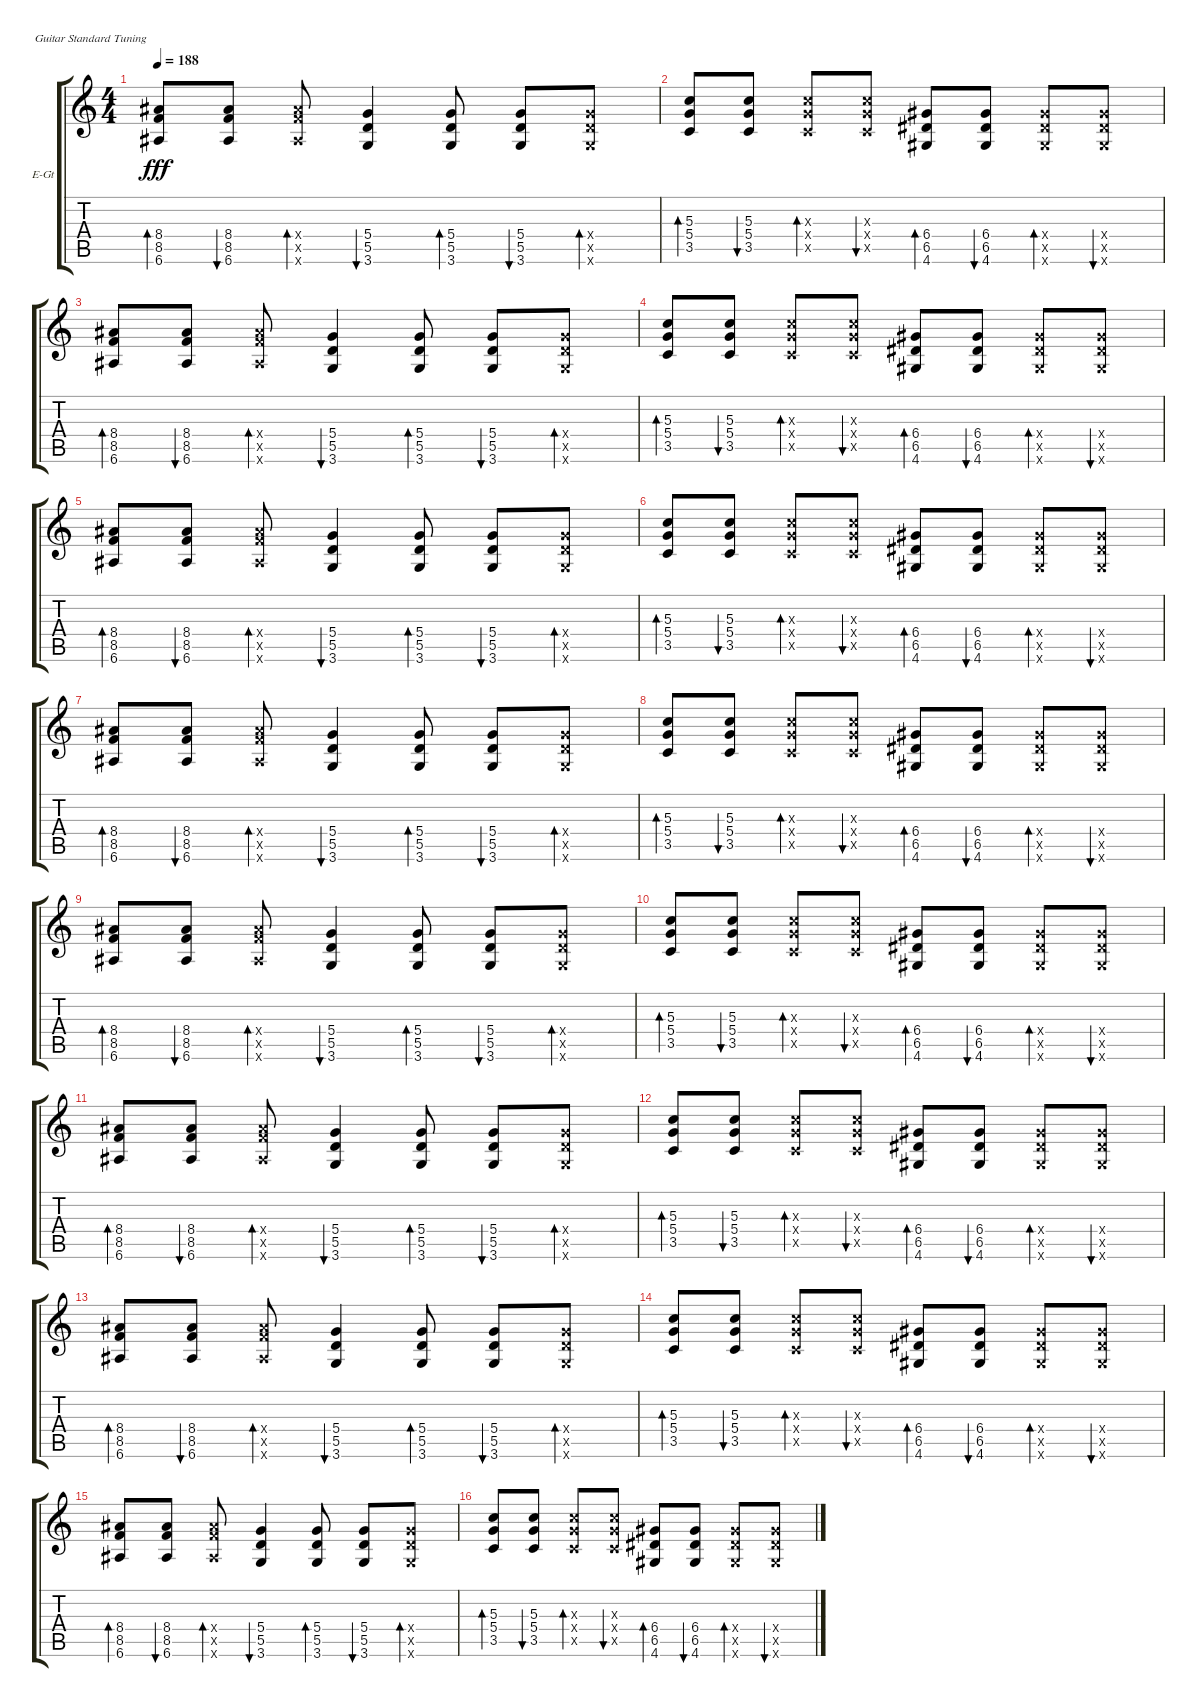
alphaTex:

\defaultSystemsLayout 4
\bracketExtendMode groupsimilarinstruments
\firstSystemTrackNameOrientation horizontal
\otherSystemsTrackNameOrientation horizontal
\track ("Noize MC" "E-Gt") {instrument electricguitarclean}
\staff {score tabs}
\tuning (E4 B3 G3 D3 A2 E2)
\ts (4 4)
\tempo 188
\clef g2
\ks c
(6.6 8.5 8.4).8{bd 37 dy fff} (6.6 8.4 8.5).8{bu 35} (6.6{x} 8.4{x} 8.5{x}).8{bd 37} (3.6 5.5 5.4).4{bu 36} (3.6 5.5 5.4).8{bd 37} (3.6 5.5 5.4).8{bu 37} (3.6{x} 5.5{x} 5.4{x}).8{bd 37} |
(3.5 5.4 5.3).8{bd 37} (3.5 5.3 5.4).8{bu 31} (3.5{x} 5.3{x} 5.4{x}).8{bd 37} (3.5{x} 5.3{x} 5.4{x}).8{bu 32} (4.6 6.5 6.4).8{bd 37} (4.6 6.4 6.5).8{bu 33} (4.6{x} 6.4{x} 6.5{x}).8{bd 37} (4.6{x} 6.4{x} 6.5{x}).8{bu 34} |
(6.6 8.5 8.4).8{bd 37} (6.6 8.4 8.5).8{bu 35} (6.6{x} 8.4{x} 8.5{x}).8{bd 37} (3.6 5.5 5.4).4{bu 36} (3.6 5.5 5.4).8{bd 37} (3.6 5.5 5.4).8{bu 37} (3.6{x} 5.5{x} 5.4{x}).8{bd 37} |
(3.5 5.4 5.3).8{bd 37} (3.5 5.3 5.4).8{bu 31} (3.5{x} 5.3{x} 5.4{x}).8{bd 37} (3.5{x} 5.3{x} 5.4{x}).8{bu 32} (4.6 6.5 6.4).8{bd 37} (4.6 6.4 6.5).8{bu 33} (4.6{x} 6.4{x} 6.5{x}).8{bd 37} (4.6{x} 6.4{x} 6.5{x}).8{bu 34} |
(6.6 8.5 8.4).8{bd 37} (6.6 8.4 8.5).8{bu 35} (6.6{x} 8.4{x} 8.5{x}).8{bd 37} (3.6 5.5 5.4).4{bu 36} (3.6 5.5 5.4).8{bd 37} (3.6 5.5 5.4).8{bu 37} (3.6{x} 5.5{x} 5.4{x}).8{bd 37} |
(3.5 5.4 5.3).8{bd 37} (3.5 5.3 5.4).8{bu 31} (3.5{x} 5.3{x} 5.4{x}).8{bd 37} (3.5{x} 5.3{x} 5.4{x}).8{bu 32} (4.6 6.5 6.4).8{bd 37} (4.6 6.4 6.5).8{bu 33} (4.6{x} 6.4{x} 6.5{x}).8{bd 37} (4.6{x} 6.4{x} 6.5{x}).8{bu 34} |
(6.6 8.5 8.4).8{bd 37} (6.6 8.4 8.5).8{bu 35} (6.6{x} 8.4{x} 8.5{x}).8{bd 37} (3.6 5.5 5.4).4{bu 36} (3.6 5.5 5.4).8{bd 37} (3.6 5.5 5.4).8{bu 37} (3.6{x} 5.5{x} 5.4{x}).8{bd 37} |
(3.5 5.4 5.3).8{bd 37} (3.5 5.3 5.4).8{bu 31} (3.5{x} 5.3{x} 5.4{x}).8{bd 37} (3.5{x} 5.3{x} 5.4{x}).8{bu 32} (4.6 6.5 6.4).8{bd 37} (4.6 6.4 6.5).8{bu 33} (4.6{x} 6.4{x} 6.5{x}).8{bd 37} (4.6{x} 6.4{x} 6.5{x}).8{bu 34} |
(6.6 8.5 8.4).8{bd 37} (6.6 8.4 8.5).8{bu 35} (6.6{x} 8.4{x} 8.5{x}).8{bd 37} (3.6 5.5 5.4).4{bu 36} (3.6 5.5 5.4).8{bd 37} (3.6 5.5 5.4).8{bu 37} (3.6{x} 5.5{x} 5.4{x}).8{bd 37} |
(3.5 5.4 5.3).8{bd 37} (3.5 5.3 5.4).8{bu 31} (3.5{x} 5.3{x} 5.4{x}).8{bd 37} (3.5{x} 5.3{x} 5.4{x}).8{bu 32} (4.6 6.5 6.4).8{bd 37} (4.6 6.4 6.5).8{bu 33} (4.6{x} 6.4{x} 6.5{x}).8{bd 37} (4.6{x} 6.4{x} 6.5{x}).8{bu 34} |
(6.6 8.5 8.4).8{bd 37} (6.6 8.4 8.5).8{bu 35} (6.6{x} 8.4{x} 8.5{x}).8{bd 37} (3.6 5.5 5.4).4{bu 36} (3.6 5.5 5.4).8{bd 37} (3.6 5.5 5.4).8{bu 37} (3.6{x} 5.5{x} 5.4{x}).8{bd 37} |
(3.5 5.4 5.3).8{bd 37} (3.5 5.3 5.4).8{bu 31} (3.5{x} 5.3{x} 5.4{x}).8{bd 37} (3.5{x} 5.3{x} 5.4{x}).8{bu 32} (4.6 6.5 6.4).8{bd 37} (4.6 6.4 6.5).8{bu 33} (4.6{x} 6.4{x} 6.5{x}).8{bd 37} (4.6{x} 6.4{x} 6.5{x}).8{bu 34} |
(6.6 8.5 8.4).8{bd 37} (6.6 8.4 8.5).8{bu 35} (6.6{x} 8.4{x} 8.5{x}).8{bd 37} (3.6 5.5 5.4).4{bu 36} (3.6 5.5 5.4).8{bd 37} (3.6 5.5 5.4).8{bu 37} (3.6{x} 5.5{x} 5.4{x}).8{bd 37} |
(3.5 5.4 5.3).8{bd 37} (3.5 5.3 5.4).8{bu 31} (3.5{x} 5.3{x} 5.4{x}).8{bd 37} (3.5{x} 5.3{x} 5.4{x}).8{bu 32} (4.6 6.5 6.4).8{bd 37} (4.6 6.4 6.5).8{bu 33} (4.6{x} 6.4{x} 6.5{x}).8{bd 37} (4.6{x} 6.4{x} 6.5{x}).8{bu 34} |
(6.6 8.5 8.4).8{bd 37} (6.6 8.4 8.5).8{bu 35} (6.6{x} 8.4{x} 8.5{x}).8{bd 37} (3.6 5.5 5.4).4{bu 36} (3.6 5.5 5.4).8{bd 37} (3.6 5.5 5.4).8{bu 37} (3.6{x} 5.5{x} 5.4{x}).8{bd 37} |
(3.5 5.4 5.3).8{bd 37} (3.5 5.3 5.4).8{bu 31} (3.5{x} 5.3{x} 5.4{x}).8{bd 37} (3.5{x} 5.3{x} 5.4{x}).8{bu 32} (4.6 6.5 6.4).8{bd 37} (4.6 6.4 6.5).8{bu 33} (4.6{x} 6.4{x} 6.5{x}).8{bd 37} (4.6{x} 6.4{x} 6.5{x}).8{bu 34}
